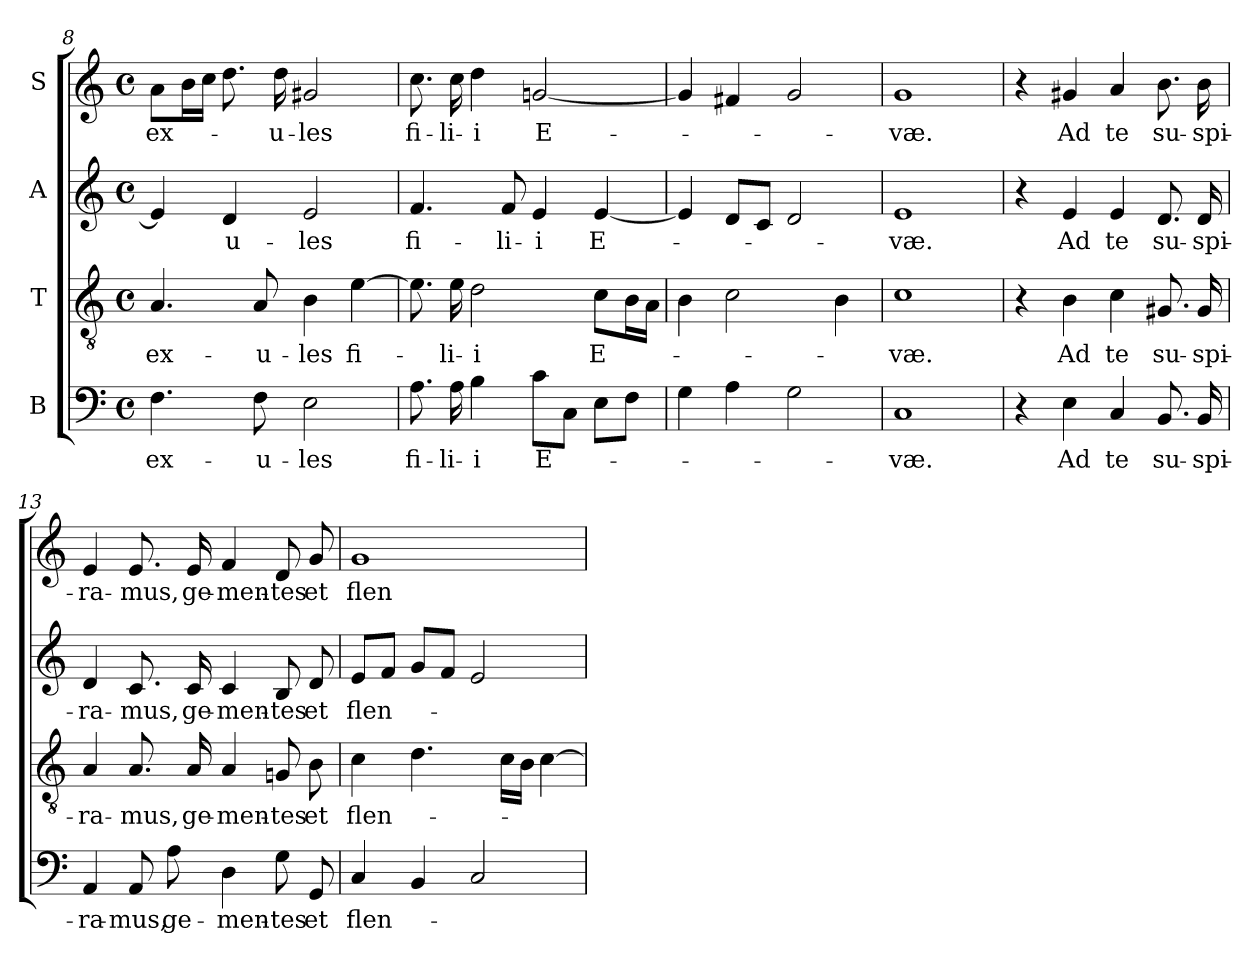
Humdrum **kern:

**kern	**text	**kern	**text	**kern	**text	**kern	**text
*part4	*part4	*part3	*part3	*part2	*part2	*part1	*part1
*staff4	*staff4	*staff3	*staff3	*staff2	*staff2	*staff1	*staff1
*I"B	*	*I"T	*	*I"A	*	*I"S	*
*clefF4	*	*clefGv2	*	*clefG2	*	*clefG2	*
*k[]	*	*k[]	*	*k[]	*	*k[]	*
*C:	*	*C:	*	*C:	*	*C:	*
*M4/4	*	*M4/4	*	*M4/4	*	*M4/4	*
*met(c)	*	*met(c)	*	*met(c)	*	*met(c)	*
=8	=8	=8	=8	=8	=8	=8	=8
!	!LO:LY:b	!	!	!	!	!	!
!	!	!	!LO:LY:b	!	!	!	!
!	!	!	!	!	!	!	!LO:LY:b
4.F\	ex-	4.A/	ex-	4e/]	.	8a\L	ex-
.	.	.	.	.	.	16b\L	.
.	.	.	.	.	.	16cc\JJ	.
!	!	!	!	!	!LO:LY:b	!	!
.	.	.	.	4d/	-u-	8.dd\	.
!	!LO:LY:b	!	!	!	!	!	!
!	!	!	!LO:LY:b	!	!	!	!
8F\	-u-	8A/	-u-	.	.	.	.
!	!	!	!	!	!	!	!LO:LY:b
.	.	.	.	.	.	16dd\	-u-
!	!LO:LY:b	!	!	!	!	!	!
!	!	!	!LO:LY:b	!	!	!	!
!	!	!	!	!	!LO:LY:b	!	!
!	!	!	!	!	!	!	!LO:LY:b
2E\	-les	4B\	-les	2e/	-les	2g#X/	-les
!	!	!	!LO:LY:b	!	!	!	!
.	.	[4e\	fi-	.	.	.	.
=9	=9	=9	=9	=9	=9	=9	=9
!	!LO:LY:b	!	!	!	!	!	!
!	!	!	!	!	!LO:LY:b	!	!
!	!	!	!	!	!	!	!LO:LY:b
8.A\	fi-	8.e\]	.	4.f/	fi-	8.cc\	fi-
!	!LO:LY:b	!	!	!	!	!	!
!	!	!	!LO:LY:b	!	!	!	!
!	!	!	!	!	!	!	!LO:LY:b
16A\	-li-	16e\	-li-	.	.	16cc\	-li-
!	!LO:LY:b	!	!	!	!	!	!
!	!	!	!LO:LY:b	!	!	!	!
!	!	!	!	!	!	!	!LO:LY:b
4B\	-i	2d\	-i	.	.	4dd\	-i
!	!	!	!	!	!LO:LY:b	!	!
.	.	.	.	8f/	-li-	.	.
!	!LO:LY:b	!	!	!	!	!	!
!	!	!	!	!	!LO:LY:b	!	!
!	!	!	!	!	!	!	!LO:LY:b
8c\L	E-	.	.	4e/	-i	[2gni/	E-
8C\J	.	.	.	.	.	.	.
!	!	!	!LO:LY:b	!	!	!	!
!	!	!	!	!	!LO:LY:b	!	!
8E\L	.	8c\L	E-	[4e/	E-	.	.
8F\J	.	16B\L	.	.	.	.	.
.	.	16A\JJ	.	.	.	.	.
=10	=10	=10	=10	=10	=10	=10	=10
4G\	.	4B\	.	4e/]	.	4g/]	.
4A\	.	2c\	.	8d/L	.	4f#X/	.
.	.	.	.	8c/J	.	.	.
2G\	.	.	.	2d/	.	2g/	.
.	.	4B\	.	.	.	.	.
=11	=11	=11	=11	=11	=11	=11	=11
!	!LO:LY:b	!	!	!	!	!	!
!	!	!	!LO:LY:b	!	!	!	!
!	!	!	!	!	!LO:LY:b	!	!
!	!	!	!	!	!	!	!LO:LY:b
1C	-væ.	1c	-væ.	1e	-væ.	1g	-væ.
!!LO:PB:g=z
=12	=12	=12	=12	=12	=12	=12	=12
4r	.	4r	.	4r	.	4r	.
!	!LO:LY:b	!	!	!	!	!	!
!	!	!	!LO:LY:b	!	!	!	!
!	!	!	!	!	!LO:LY:b	!	!
!	!	!	!	!	!	!	!LO:LY:b
4E\	Ad	4B\	Ad	4e/	Ad	4g#X/	Ad
!	!LO:LY:b	!	!	!	!	!	!
!	!	!	!LO:LY:b	!	!	!	!
!	!	!	!	!	!LO:LY:b	!	!
!	!	!	!	!	!	!	!LO:LY:b
4C/	te	4c\	te	4e/	te	4a/	te
!	!LO:LY:b	!	!	!	!	!	!
!	!	!	!LO:LY:b	!	!	!	!
!	!	!	!	!	!LO:LY:b	!	!
!	!	!	!	!	!	!	!LO:LY:b
8.BB/	su-	8.G#X/	su-	8.d/	su-	8.b\	su-
!	!LO:LY:b	!	!	!	!	!	!
!	!	!	!LO:LY:b	!	!	!	!
!	!	!	!	!	!LO:LY:b	!	!
!	!	!	!	!	!	!	!LO:LY:b
16BB/	-spi-	16G#/	-spi-	16d/	-spi-	16b\	-spi-
=13	=13	=13	=13	=13	=13	=13	=13
!	!LO:LY:b	!	!	!	!	!	!
!	!	!	!LO:LY:b	!	!	!	!
!	!	!	!	!	!LO:LY:b	!	!
!	!	!	!	!	!	!	!LO:LY:b
4AA/	-ra-	4A/	-ra-	4d/	-ra-	4e/	-ra-
!	!LO:LY:b	!	!	!	!	!	!
!	!	!	!LO:LY:b	!	!	!	!
!	!	!	!	!	!LO:LY:b	!	!
!	!	!	!	!	!	!	!LO:LY:b
8AA/	-mus,	8.A/	-mus,	8.c/	-mus,	8.e/	-mus,
!	!LO:LY:b	!	!	!	!	!	!
8A\	ge-	.	.	.	.	.	.
!	!	!	!LO:LY:b	!	!	!	!
!	!	!	!	!	!LO:LY:b	!	!
!	!	!	!	!	!	!	!LO:LY:b
.	.	16A/	ge-	16c/	ge-	16e/	ge-
!	!LO:LY:b	!	!	!	!	!	!
!	!	!	!LO:LY:b	!	!	!	!
!	!	!	!	!	!LO:LY:b	!	!
!	!	!	!	!	!	!	!LO:LY:b
4D\	-men-	4A/	-men-	4c/	-men-	4f/	-men-
!	!LO:LY:b	!	!	!	!	!	!
!	!	!	!LO:LY:b	!	!	!	!
!	!	!	!	!	!LO:LY:b	!	!
!	!	!	!	!	!	!	!LO:LY:b
8G\	-tes	8Gni/	-tes	8B/	-tes	8d/	-tes
!	!LO:LY:b	!	!	!	!	!	!
!	!	!	!LO:LY:b	!	!	!	!
!	!	!	!	!	!LO:LY:b	!	!
!	!	!	!	!	!	!	!LO:LY:b
8GG/	et	8B\	et	8d/	et	8g/	et
=14	=14	=14	=14	=14	=14	=14	=14
!	!LO:LY:b	!	!	!	!	!	!
!	!	!	!LO:LY:b	!	!	!	!
!	!	!	!	!	!LO:LY:b	!	!
!	!	!	!	!	!	!	!LO:LY:b
4C/	flen-	4c\	flen-	8e/L	flen-	1g	flen-
.	.	.	.	8f/J	.	.	.
4BB/	.	4.d\	.	8g/L	.	.	.
.	.	.	.	8f/J	.	.	.
2C/	.	.	.	2e/	.	.	.
.	.	16c\LL	.	.	.	.	.
.	.	16B\JJ	.	.	.	.	.
.	.	[4c\	.	.	.	.	.
=	=	=	=	=	=	=	=
*-	*-	*-	*-	*-	*-	*-	*-
